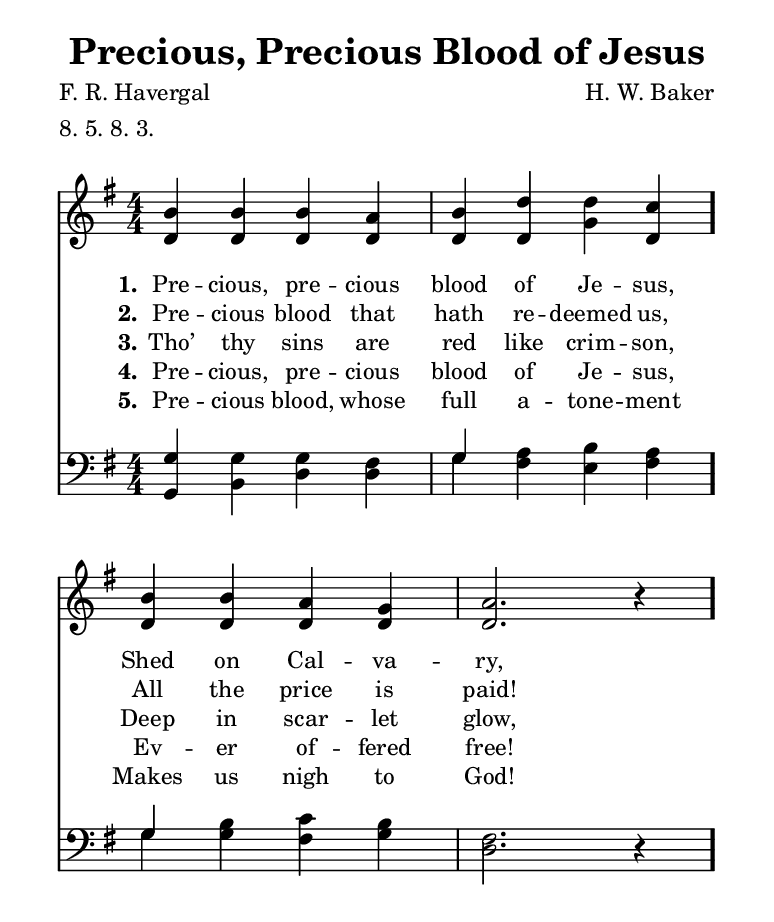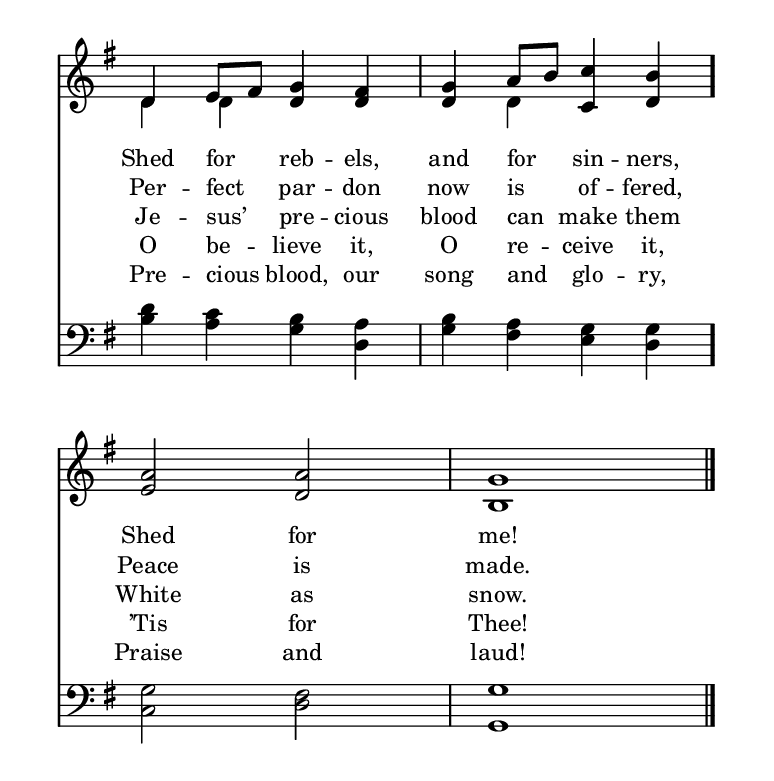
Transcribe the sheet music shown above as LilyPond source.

\include "common/global.ily"
\paper {
  \include "common/paper.ily"
  ragged-bottom = ##t
  ragged-last-bottom = ##t
  systems-per-page = #(cond (is-eogsized 2) (#t #f))
  %page-count = ##f
}

\header{
  hymnnumber = "31"
  title = "Precious, Precious Blood of Jesus"
  tunename = "Stephanos"
  meter = "8. 5. 8. 3."
  poet = "F. R. Havergal"
  composer = "H. W. Baker"
  %copyright = ""
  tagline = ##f
}

% for fermata in MIDI
ta = { \tempo 4=90 }
tb = { \tempo 4=45 }

patternAA = { c4 }
patternAB = { c4 c8[ c8] c4 c4 }

patternBA = { c4 c4 c4 c4 | c2. c4 }

patternCA = { c2 c2 | c1 }

global = {
  \include "common/overrides.ily"
  \override Staff.TimeSignature.style = #'numbered
  \time 4/4
  \override Score.MetronomeMark.transparent = ##t % hide all fermata changes too
  \ta
  \key g \major
  %\partial 4
  \autoBeamOff
}

notesSoprano = {
\global
\relative c'' {

  \changePitch \patternAA { b b b a        | b d d c   }
  \changePitch \patternBA { b b a g        | a r       }
  \changePitch \patternAB { d, e fis g fis | g a b c b }
  \changePitch \patternCA { a a            | g         }

  \bar "|."

}
}

notesAlto = {
\global
\relative e' {

  \changePitch \patternAA { d d d d | d d g d }
  \changePitch \patternBA { d d d d | d r     }
  \changePitch \patternAA { d d d d | d d c d }
  \changePitch \patternCA { e d     | b       }

}
}

notesTenor = {
\global
\relative a {

  \changePitch \patternAA { g g g fis | g a b a }
  \changePitch \patternBA { g b c b   | fis r   }
  \changePitch \patternAA { d' c b a  | b a g g }
  \changePitch \patternCA { g fis     | g       }

}
}

notesBass = {
\global
\relative f, {

  \changePitch \patternAA { g b d d   | g fis e fis }
  \changePitch \patternBA { g g fis g | d r         }
  \changePitch \patternAA { b' a g d  | g fis e d   }
  \changePitch \patternCA { c d       | g,          }

}
}

wordsA = \lyricmode {
\set stanza = "1."

Pre -- cious, pre -- cious blood of Je -- sus, \bar "."
Shed on Cal -- va -- ry, \bar "." \break
Shed for reb -- els, and for sin -- ners, \bar "."
Shed for me! \bar "." \break

}

wordsB = \lyricmode {
\set stanza = "2."

Pre -- cious blood that hath re -- deemed us,
All the price is paid!
Per -- fect par -- don now is of -- fered,
Peace is made.

}

wordsC = \lyricmode {
\set stanza = "3."

Tho’ thy sins are red like crim -- son,
Deep in scar -- let glow,
Je -- sus’ pre -- cious blood can make them
White as snow.

}

wordsD = \lyricmode {
\set stanza = "4."

Pre -- cious, pre -- cious blood of Je -- sus,
Ev -- er of -- fered free!
O be -- lieve it, O re -- ceive it,
’Tis for Thee! % XXX the capitalised Thee exists in the original, but is possibly not intended

}

wordsE = \lyricmode {
\set stanza = "5."

Pre -- cious blood, whose full a -- tone -- ment
Makes us nigh to God!
Pre -- cious blood, our song and glo -- ry,
Praise and laud!

}

\score {
  \context ChoirStaff <<
    \context Staff = upper <<
      \set ChoirStaff.systemStartDelimiter = #'SystemStartBar
      \partcombine #'(2 . 9) \notesSoprano \notesAlto
      \context NullVoice = sopranos { \voiceOne << \notesSoprano >> }
      \context NullVoice = altos { \voiceTwo << \notesAlto >> }
      \context Lyrics = one   \lyricsto sopranos \wordsA
      \context Lyrics = two   \lyricsto sopranos \wordsB
      \context Lyrics = three \lyricsto sopranos \wordsC
      \context Lyrics = four  \lyricsto sopranos \wordsD
      \context Lyrics = five  \lyricsto sopranos \wordsE
    >>
    \context Staff = men <<
      \clef bass
      \partcombine #'(2 . 9) \notesTenor \notesBass
      \context NullVoice = tenors { \voiceOne << \notesTenor >> }
      \context NullVoice = basses { \voiceTwo << \notesBass >> }
    >>
  >>
  \layout {
    \include "common/layout.ily"
  }
  \midi{
    \include "common/midi.ily"
  }
}

\version "2.19.49"  % necessary for upgrading to future LilyPond versions.

% vi:set et ts=2 sw=2 ai nocindent syntax=lilypond:
